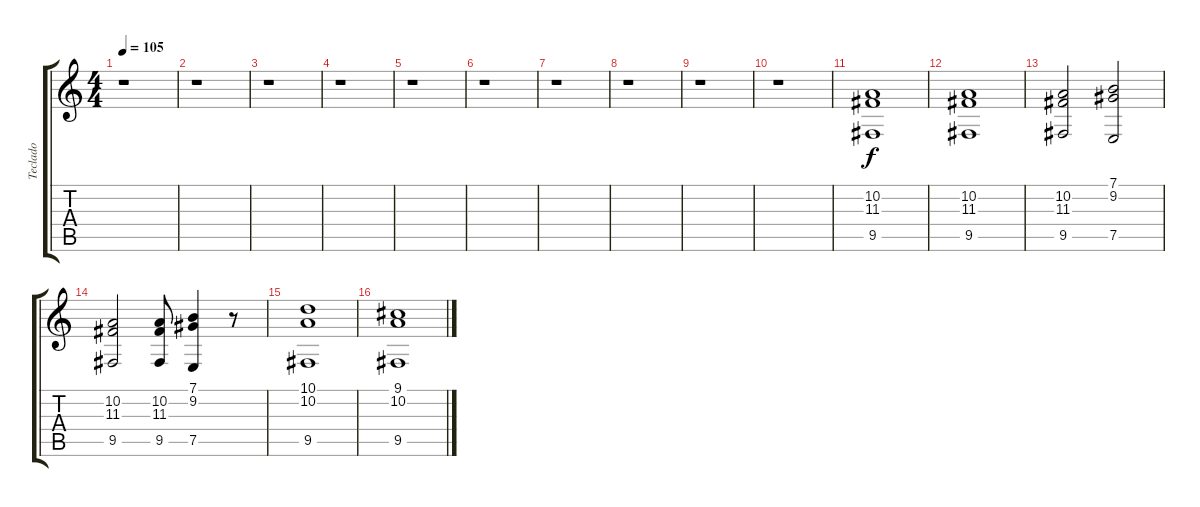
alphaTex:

\track ("Teclado" "Teclado") {instrument synthstrings1}
\staff {score tabs}
\tuning (E4 B3 G3 D3 A2 E2) {hide}
\ts (4 4)
\tempo 105
\clef g2
\ks c
r.1{dy f} |
r.1 |
r.1 |
r.1 |
r.1 |
r.1 |
r.1 |
r.1 |
r.1 |
r.1 |
(10.2 11.3 9.5).1 |
(10.2 11.3 9.5).1 |
(10.2 11.3 9.5).2 (7.1 9.2 7.5).2 |
(10.2 11.3 9.5).2 (10.2 11.3 9.5).8 (7.1 9.2 7.5).4 r.8 |
(10.1 10.2 9.5).1 |
(9.1 10.2 9.5).1
